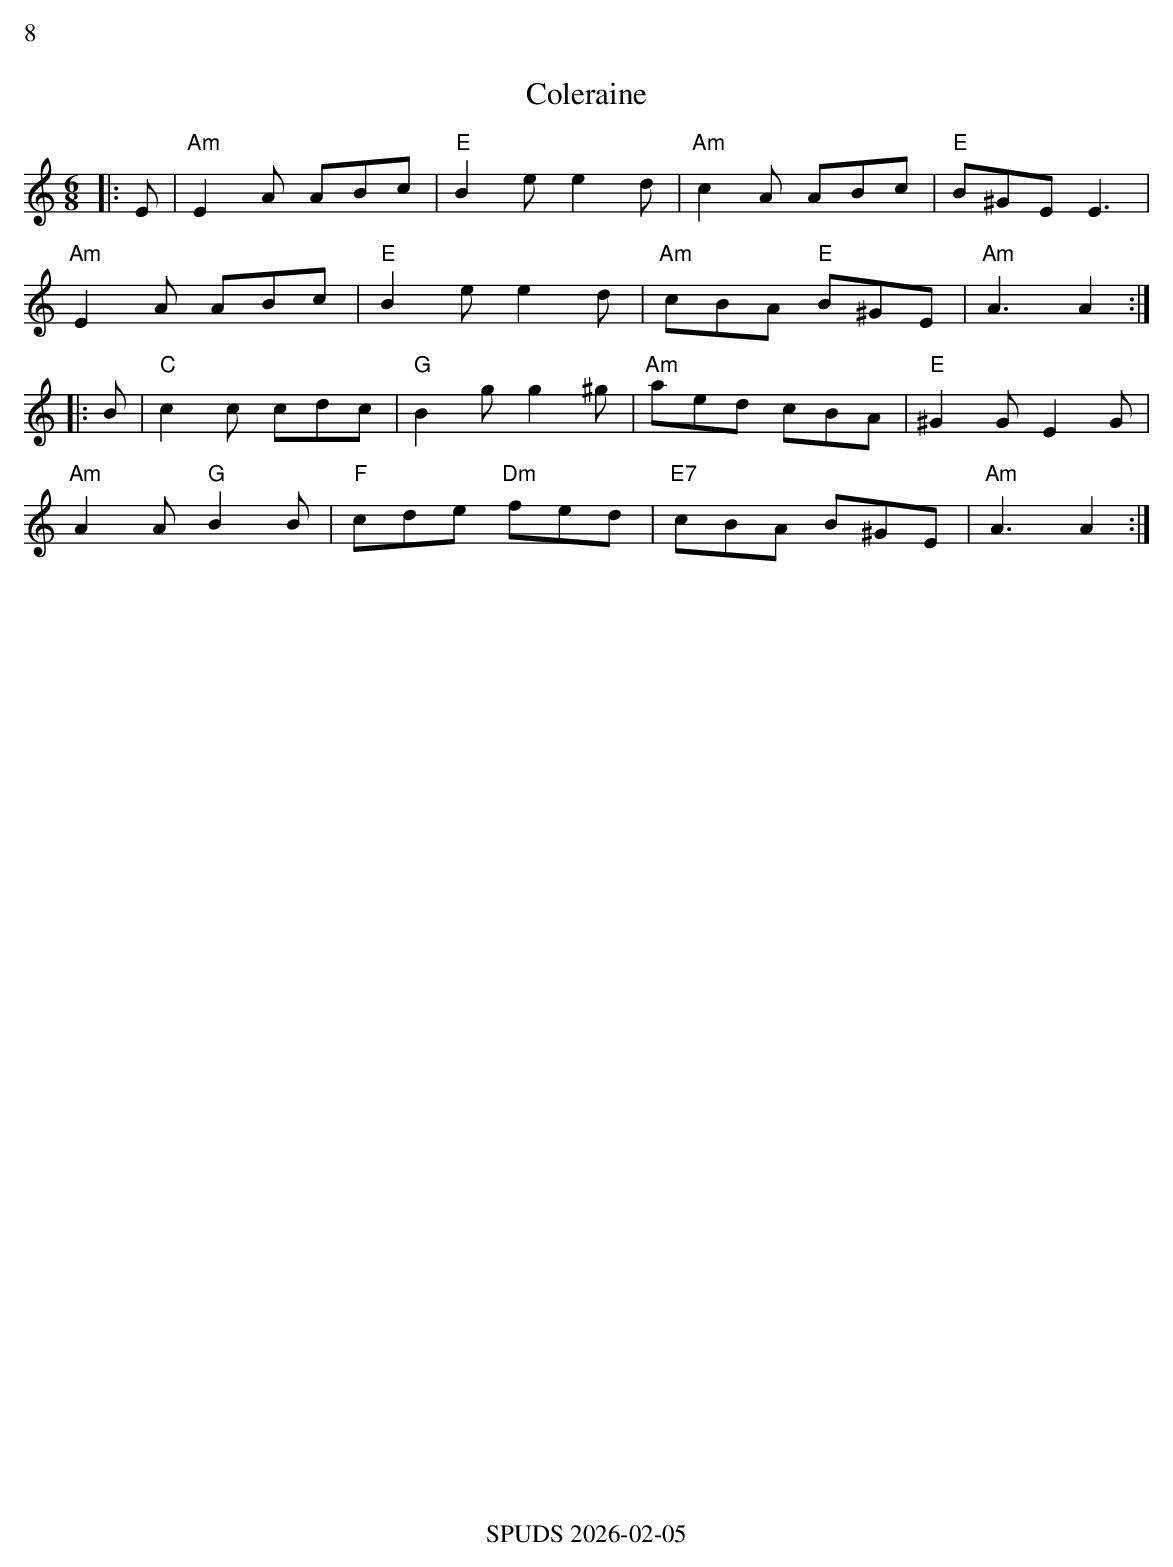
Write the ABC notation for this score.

X:1
%%text 8
T: Coleraine
M: 6/8
L: 1/8
K: Am
|:E | "Am"E2A ABc | "E"B2e e2d | "Am"c2A ABc | "E"B^GE E3 |
"Am"E2A ABc | "E"B2e e2d | "Am"cBA "E"B^GE | "Am"A3 A2 :|
|:B | "C"c2c cdc | "G"B2g g2^g | "Am"aed cBA | "E"^G2G E2G |
"Am"A2A "G"B2B | "F"cde "Dm"fed | "E7"cBA B^GE | "Am"A3 A2 :|
